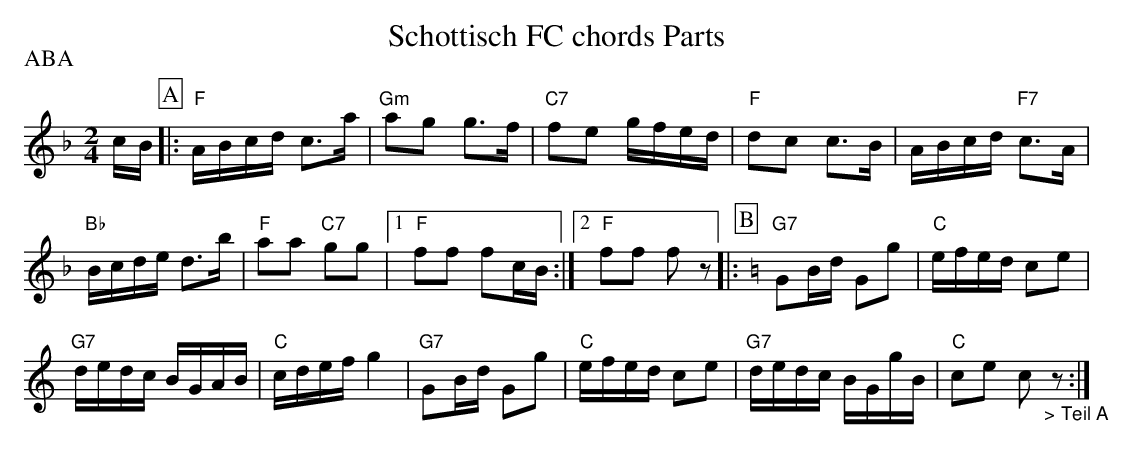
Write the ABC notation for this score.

X:1
T: Schottisch FC chords Parts
P:ABA
M:2/4
L:1/16
K:F %%MIDI gchordon
cB [P:A] |: "F"ABcd c3a | "Gm"a2g2 g3f | "C7"f2e2 gfed | "F"d2c2 c3B | ABcd "F7"c3A |
"Bb"Bcde d3b | "F"a2a2 "C7"g2g2 |1 "F"f2f2 f2cB :|2 "F"f2f2 f2z2 |: [P:B]  [K:C]   "G7"G2Bd G2g2 | "C"efed c2e2 |
"G7"dedc BGAB | "C"cdef g4 | "G7"G2Bd G2g2 | "C"efed c2e2 | "G7"dedc BGgB | "C"c2e2 c2"_> Teil A"z2 :|
